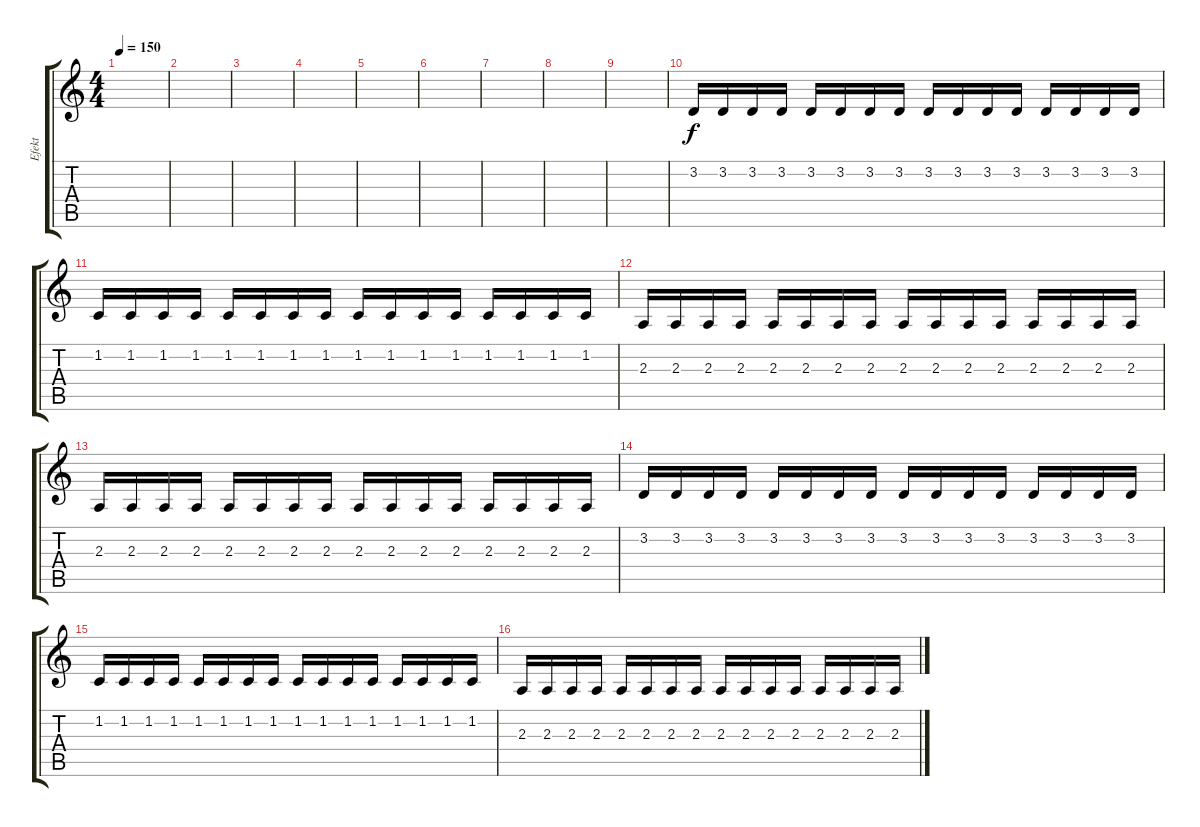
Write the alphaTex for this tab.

\track ("Efekt" "Efekt") {instrument pad3polysynth}
\staff {score tabs}
\tuning (E4 B3 G3 D3 A2 E2) {hide}
\ts (4 4)
\tempo 150
\clef g2
\ks c
|
|
|
|
|
|
|
|
|
3.2.16 3.2.16 3.2.16 3.2.16 3.2.16 3.2.16 3.2.16 3.2.16 3.2.16 3.2.16 3.2.16 3.2.16 3.2.16 3.2.16 3.2.16 3.2.16 |
1.2.16 1.2.16 1.2.16 1.2.16 1.2.16 1.2.16 1.2.16 1.2.16 1.2.16 1.2.16 1.2.16 1.2.16 1.2.16 1.2.16 1.2.16 1.2.16 |
2.3.16 2.3.16 2.3.16 2.3.16 2.3.16 2.3.16 2.3.16 2.3.16 2.3.16 2.3.16 2.3.16 2.3.16 2.3.16 2.3.16 2.3.16 2.3.16 |
2.3.16 2.3.16 2.3.16 2.3.16 2.3.16 2.3.16 2.3.16 2.3.16 2.3.16 2.3.16 2.3.16 2.3.16 2.3.16 2.3.16 2.3.16 2.3.16 |
3.2.16 3.2.16 3.2.16 3.2.16 3.2.16 3.2.16 3.2.16 3.2.16 3.2.16 3.2.16 3.2.16 3.2.16 3.2.16 3.2.16 3.2.16 3.2.16 |
1.2.16 1.2.16 1.2.16 1.2.16 1.2.16 1.2.16 1.2.16 1.2.16 1.2.16 1.2.16 1.2.16 1.2.16 1.2.16 1.2.16 1.2.16 1.2.16 |
2.3.16 2.3.16 2.3.16 2.3.16 2.3.16 2.3.16 2.3.16 2.3.16 2.3.16 2.3.16 2.3.16 2.3.16 2.3.16 2.3.16 2.3.16 2.3.16
